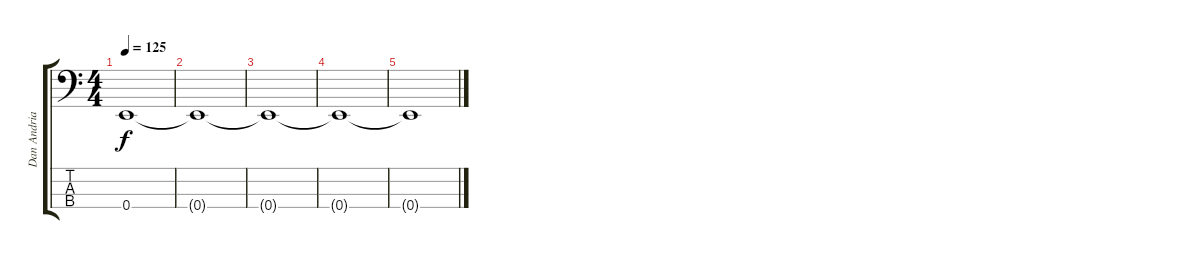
\track ("Dan Andriano" "Dan Andria") {instrument electricbasspick}
\staff {score tabs}
\tuning (G2 D2 A1 E1) {hide}
\ts (4 4)
\tempo 125
\clef f4
\ks c
0.4.1{dy f} |
0.4{t}.1 |
0.4{t}.1 |
0.4{t}.1 |
0.4{t}.1
